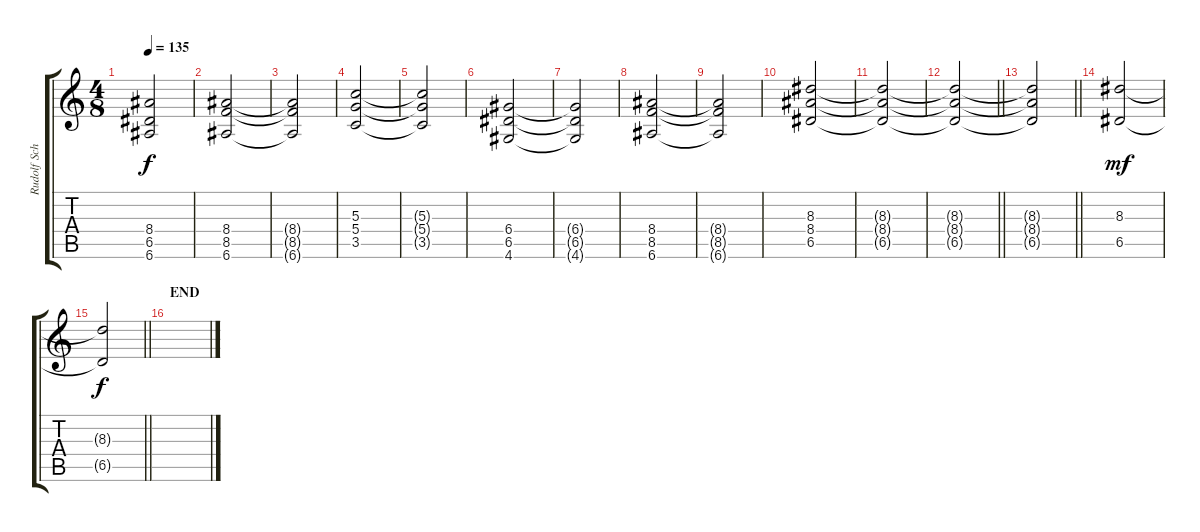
\track ("Rudolf Schenker" "Rudolf Sch") {instrument overdrivenguitar}
\staff {score tabs}
\tuning (E4 B3 G3 D3 A2 E2) {hide}
\ts (4 8)
\tempo 135
\clef g2
\ks c
(8.4{t} 6.5{t} 6.6{t}).2{dy f} |
(8.4 8.5 6.6).2 |
(8.4{t} 8.5{t} 6.6{t}).2 |
(5.3 5.4 3.5).2 |
(5.3{t} 5.4{t} 3.5{t}).2 |
(6.4 6.5 4.6).2 |
(6.4{t} 6.5{t} 4.6{t}).2 |
(8.4 8.5 6.6).2 |
(8.4{t} 8.5{t} 6.6{t}).2 |
(8.3 8.4 6.5).2 |
(8.3{t} 8.4{t} 6.5{t}).2 |
\barLineRight lightlight
(8.3{t} 8.4{t} 6.5{t}).2 |
\barLineRight lightlight
(8.3{t} 8.4{t} 6.5{t}).2 |
\section ("" "")
(8.3 6.5).2{dy mf} |
\barLineRight lightlight
(8.3{t} 6.5{t}).2{dy f} |
\section ("" "END")
